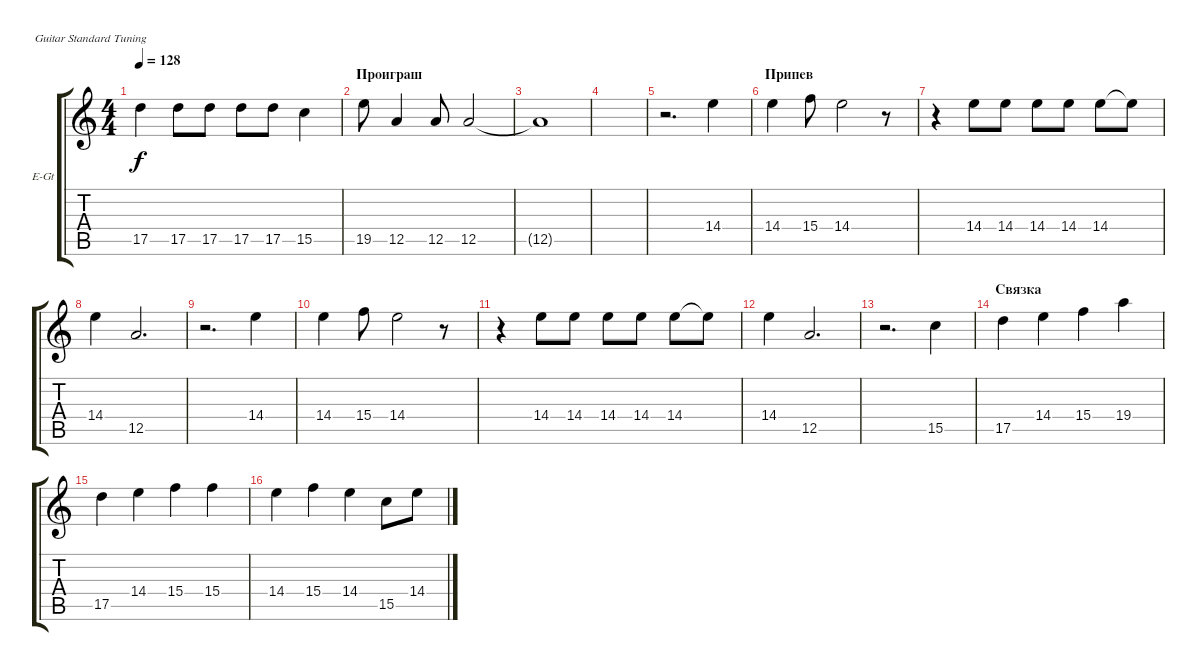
\defaultSystemsLayout 4
\bracketExtendMode groupsimilarinstruments
\firstSystemTrackNameOrientation horizontal
\otherSystemsTrackNameOrientation horizontal
\track ("Electric Guitar" "E-Gt") {instrument electricguitarclean}
\staff {score tabs}
\tuning (E4 B3 G3 D3 A2 E2)
\ts (4 4)
\tempo 128
\clef g2
\scale
0.333333
\ks c
17.5.4{dy f} 17.5.8 17.5.8 17.5.8 17.5.8 15.5.4 |
\section ("" "Проиграш")
\scale
0.333333 19.5.8 12.5.4 12.5.8 12.5.2 |
\scale
0.333333 12.5{t}.1 |
\scale
0.333333 |
\scale
0.333333 r.2{d} 14.4.4 |
\section ("" "Припев")
\scale
0.333333 14.4.4 15.4.8 14.4.2 r.8 |
\scale
0.333333 r.4 14.4.8 14.4.8 14.4.8 14.4.8 14.4.8 14.4{t}.8 |
\scale
0.333333 14.4.4 12.5.2{d} |
\scale
0.333333 r.2{d} 14.4.4 |
\scale
0.333333 14.4.4 15.4.8 14.4.2 r.8 |
\scale
0.333333 r.4 14.4.8 14.4.8 14.4.8 14.4.8 14.4.8 14.4{t}.8 |
\scale
0.333333 14.4.4 12.5.2{d} |
\scale
0.333333 r.2{d} 15.5.4 |
\section ("" "Связка")
\scale
0.333333 17.5.4 14.4.4 15.4.4 19.4.4 |
\scale
0.333333 17.5.4 14.4.4 15.4.4 15.4.4 |
\scale
0.333333 14.4.4 15.4.4 14.4.4 15.5.8 14.4.8
